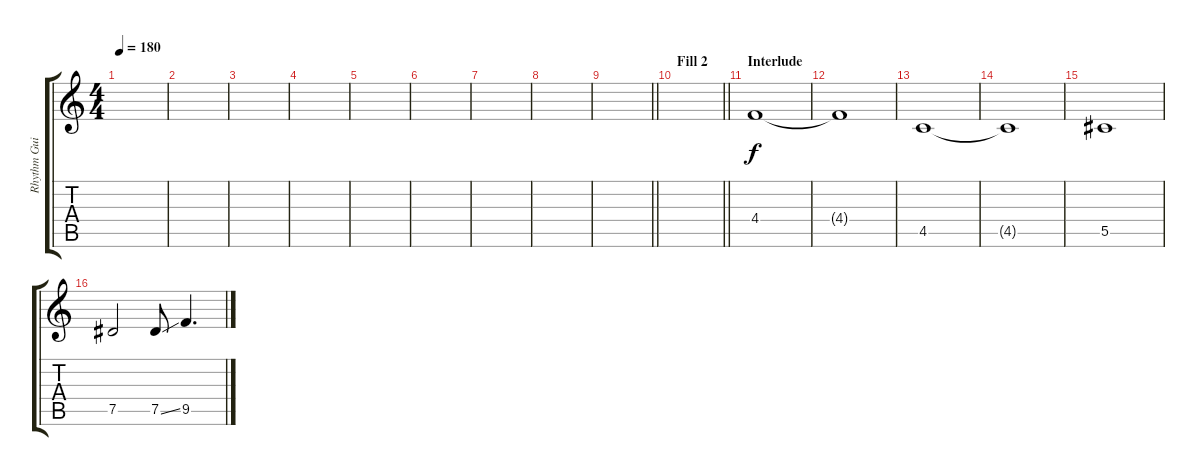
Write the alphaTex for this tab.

\track ("Rhythm Guitar" "Rhythm Gui") {instrument acousticguitarsteel}
\staff {score tabs}
\tuning (Eb4 Bb3 Gb3 Db3 Ab2 Eb2) {hide}
\ts (4 4)
\tempo 180
\clef g2
\ks c
|
|
|
|
|
|
|
|
\barLineRight lightlight
|
\section ("" "Fill 2")
\barLineRight lightlight
|
\section ("" "Interlude")
4.4.1 |
4.4{t}.1 |
4.5.1 |
4.5{t}.1 |
5.5.1 |
7.5.2 7.5{ss}.8 9.5.4{d}
